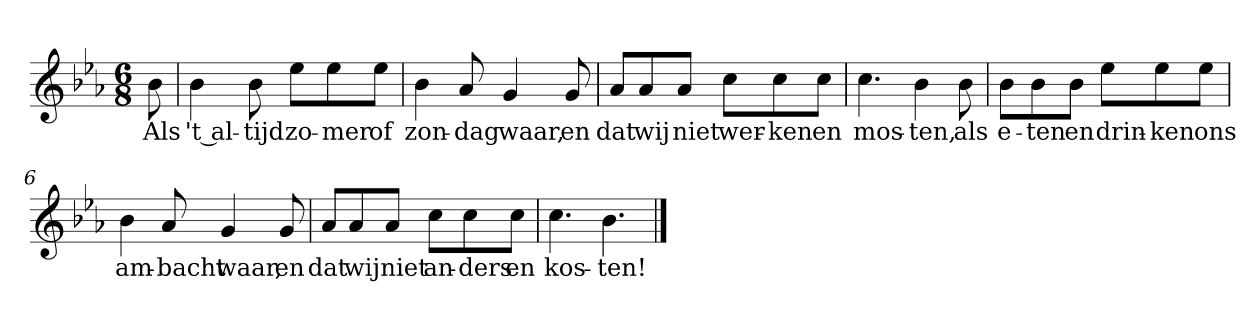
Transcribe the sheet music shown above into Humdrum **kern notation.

**kern	**text
*part1	*part1
*staff1	*staff1
*clefG2	*
*k[b-e-a-]	*
*E-:	*
*M6/8	*
*MM120	*
=	=
8b-	Als
=1	=1
4b-	't al-
8b-	-tijd
8ee-\L	zo-
8ee-\	-mer
8ee-\J	of
=2	=2
4b-	zon-
8a-	-dag
4g	waar,
8g	en
=3	=3
8a-/L	dat
8a-/	wij
8a-/J	niet
8cc\L	wer-
8cc\	-ken
8cc\J	en
=4	=4
4.cc	mos-
4b-	-ten,
8b-	als
=5	=5
8b-\L	e-
8b-\	-ten
8b-\J	en
8ee-\L	drin-
8ee-\	-ken
8ee-\J	ons
=6	=6
4b-	am-
8a-	-bacht
4g	waar,
8g	en
=7	=7
8a-/L	dat
8a-/	wij
8a-/J	niet
8cc\L	an-
8cc\	-ders
8cc\J	en
=8	=8
4.cc	kos-
4.b-	-ten!
==	==
*-	*-
